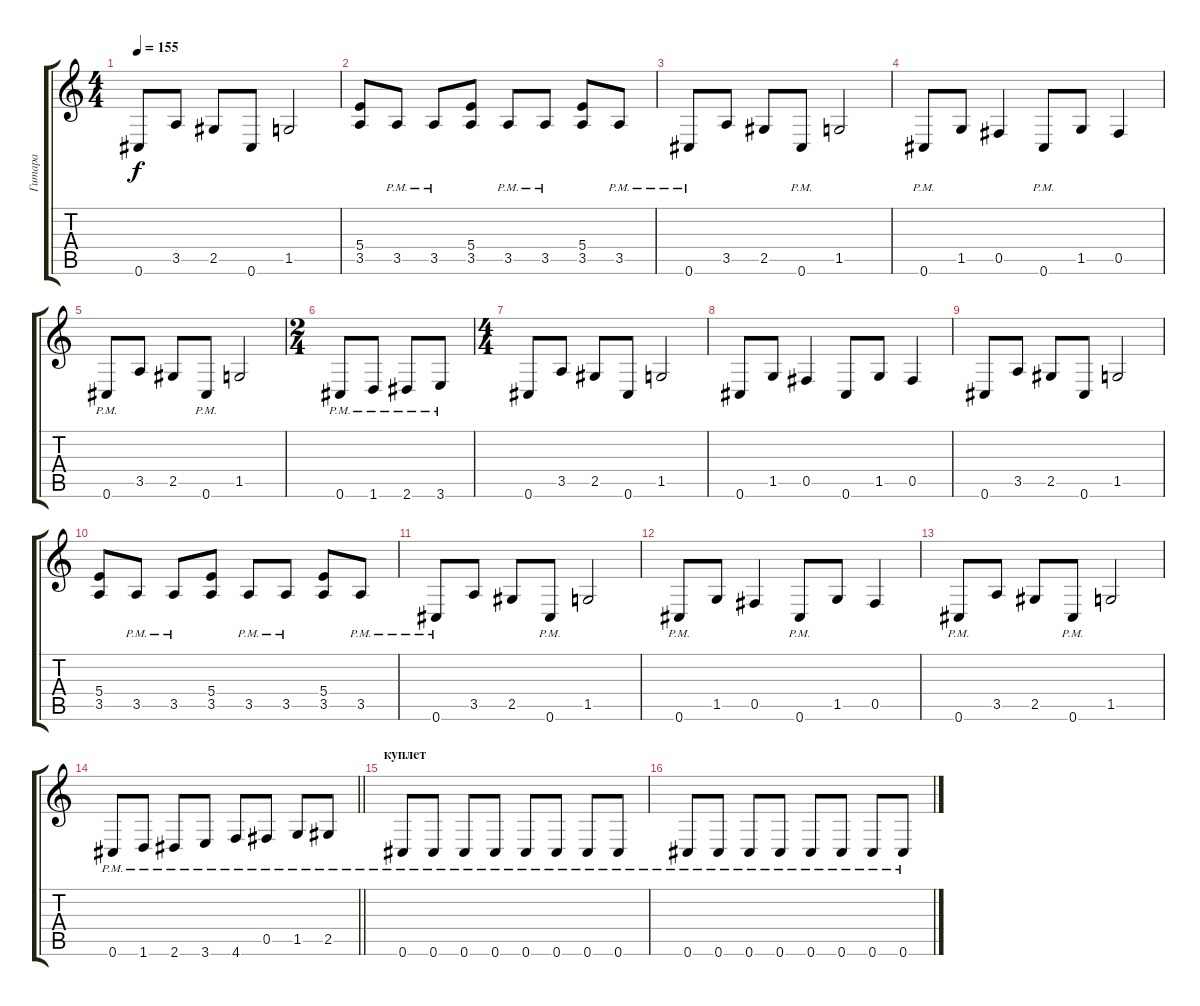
\track ("Гитара" "Гитара") {instrument distortionguitar}
\staff {score tabs}
\tuning (Db4 Ab3 E3 B2 Gb2 Db2) {hide}
\ts (4 4)
\tempo 155
\clef g2
\ks c
0.6.8{dy f} 3.5.8 2.5.8 0.6.8 1.5.2 |
(5.4 3.5).8 3.5{pm}.8 3.5{pm}.8 (5.4 3.5).8 3.5{pm}.8 3.5{pm}.8 (5.4 3.5).8 3.5{pm}.8 |
0.6{pm}.8 3.5.8 2.5.8 0.6{pm}.8 1.5.2 |
0.6{pm}.8 1.5.8 0.5.4 0.6{pm}.8 1.5.8 0.5.4 |
0.6{pm}.8 3.5.8 2.5.8 0.6{pm}.8 1.5.2 |
\ts (2 4)
0.6{pm}.8 1.6{pm}.8 2.6{pm}.8 3.6{pm}.8 |
\ts (4 4)
0.6.8 3.5.8 2.5.8 0.6.8 1.5.2 |
0.6.8 1.5.8 0.5.4 0.6.8 1.5.8 0.5.4 |
0.6.8 3.5.8 2.5.8 0.6.8 1.5.2 |
(5.4 3.5).8 3.5{pm}.8 3.5{pm}.8 (5.4 3.5).8 3.5{pm}.8 3.5{pm}.8 (5.4 3.5).8 3.5{pm}.8 |
0.6{pm}.8 3.5.8 2.5.8 0.6{pm}.8 1.5.2 |
0.6{pm}.8 1.5.8 0.5.4 0.6{pm}.8 1.5.8 0.5.4 |
0.6{pm}.8 3.5.8 2.5.8 0.6{pm}.8 1.5.2 |
\barLineRight lightlight
0.6{pm}.8 1.6{pm}.8 2.6{pm}.8 3.6{pm}.8 4.6{pm}.8 0.5{pm}.8 1.5{pm}.8 2.5{pm}.8 |
\section ("" "куплет")
0.6{pm}.8 0.6{pm}.8 0.6{pm}.8 0.6{pm}.8 0.6{pm}.8 0.6{pm}.8 0.6{pm}.8 0.6{pm}.8 |
0.6{pm}.8 0.6{pm}.8 0.6{pm}.8 0.6{pm}.8 0.6{pm}.8 0.6{pm}.8 0.6{pm}.8 0.6{pm}.8
